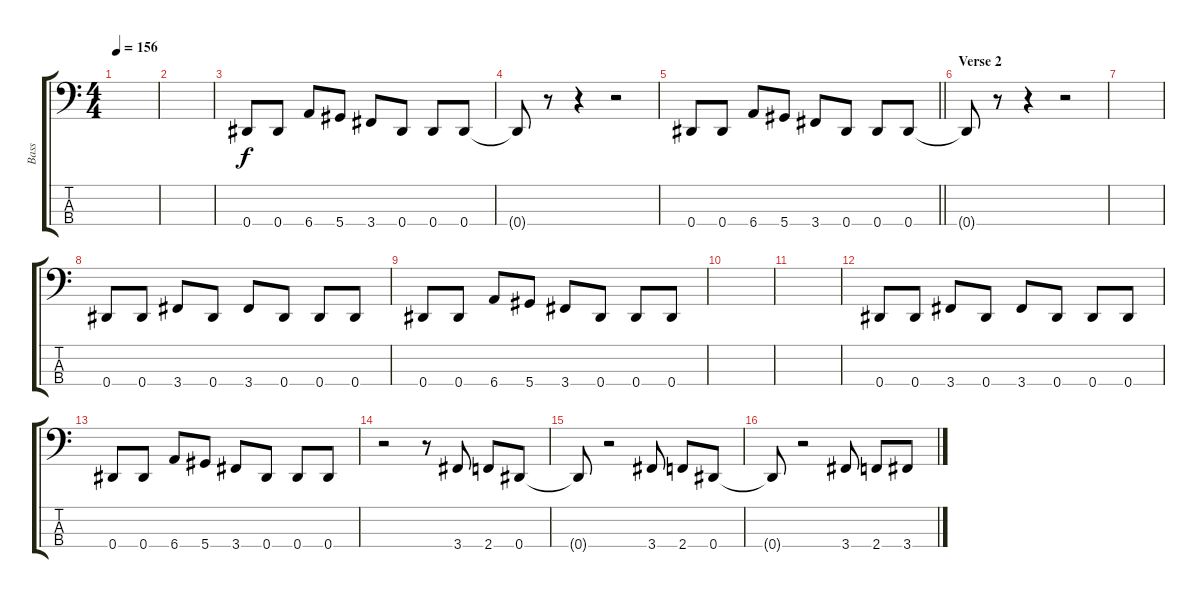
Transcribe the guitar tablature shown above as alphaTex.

\track ("Bass" "Bass") {instrument electricbassfinger}
\staff {score tabs}
\tuning (G2 D2 A1 Eb1) {hide}
\ts (4 4)
\tempo 156
\clef f4
\ks c
|
|
0.4.8 0.4.8 6.4.8 5.4.8 3.4.8 0.4.8 0.4.8 0.4.8 |
0.4{t}.8 r.8 r.4 r.2 |
\barLineRight lightlight
0.4.8 0.4.8 6.4.8 5.4.8 3.4.8 0.4.8 0.4.8 0.4.8 |
\section ("" "Verse 2")
0.4{t}.8 r.8 r.4 r.2 |
|
0.4.8 0.4.8 3.4.8 0.4.8 3.4.8 0.4.8 0.4.8 0.4.8 |
0.4.8 0.4.8 6.4.8 5.4.8 3.4.8 0.4.8 0.4.8 0.4.8 |
|
|
0.4.8 0.4.8 3.4.8 0.4.8 3.4.8 0.4.8 0.4.8 0.4.8 |
0.4.8 0.4.8 6.4.8 5.4.8 3.4.8 0.4.8 0.4.8 0.4.8 |
r.2 r.8 3.4.8 2.4.8 0.4.8 |
0.4{t}.8 r.2 3.4.8 2.4.8 0.4.8 |
0.4{t}.8 r.2 3.4.8 2.4.8 3.4.8
